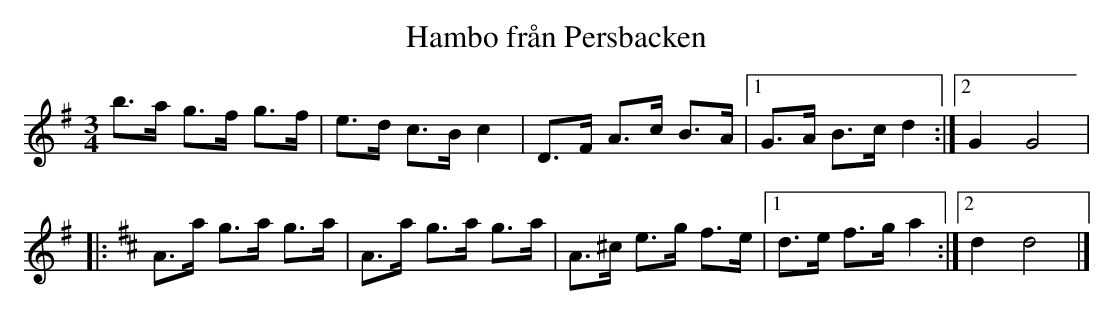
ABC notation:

X:1
T:Hambo från Persbacken
M:3/4
L:1/16
K:G
b2>a2 g2>f2 g2>f2 | e2>d2 c2>B2 c4 | D2>F2 A2>c2 B2>A2 |1 G2>A2 B2>c2 d4 :|2 G4 G8 |
|:[K:D] A2>a2 g2>a2 g2>a2 | A2>a2 g2>a2 g2>a2 | A2>^c2 e2>g2 f2>e2 |1 d2>e2 f2>g2 a4 :|2 d4 d8 |]
